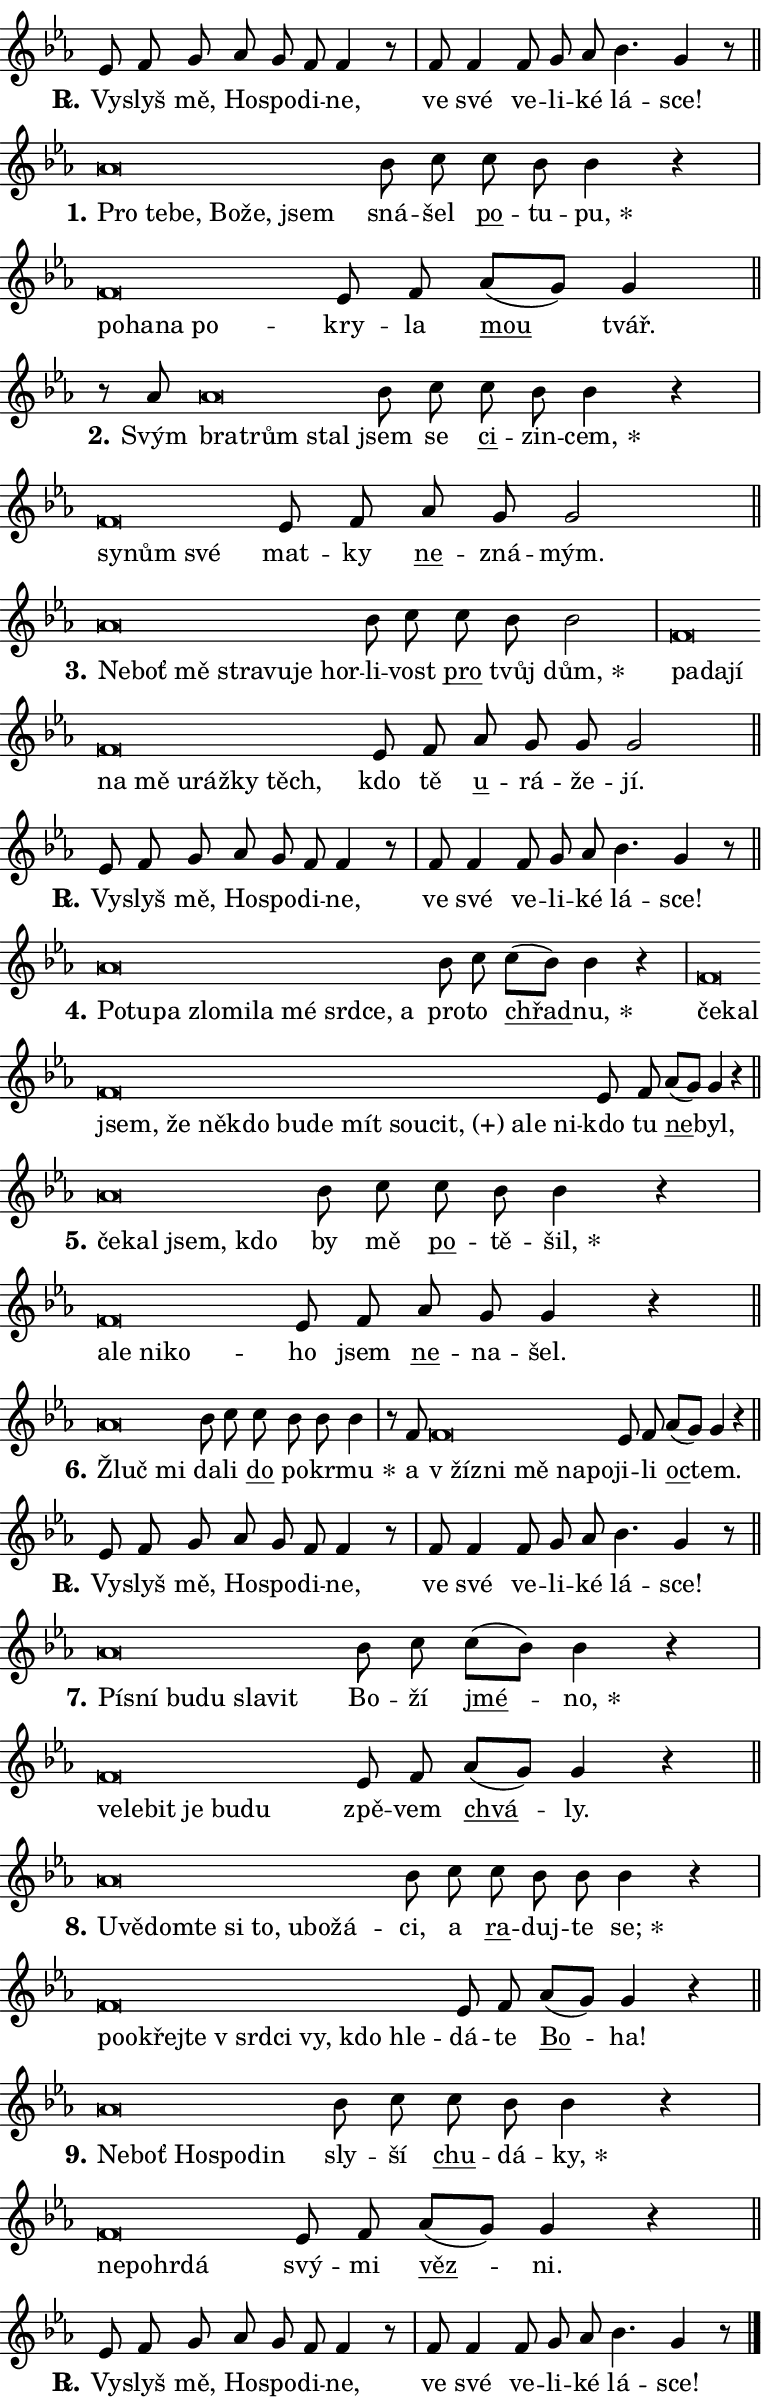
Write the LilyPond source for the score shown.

\version "2.24.0"
\header { tagline = "" }
\paper {
  indent = 0\cm
  top-margin = 0\cm
  right-margin = 0.13\cm % to fit lyric hyphens
  bottom-margin = 0\cm
  left-margin = 0\cm
  paper-width = 13\cm
  page-breaking = #ly:one-page-breaking
  system-system-spacing.basic-distance = #11
  score-system-spacing.basic-distance = #11
  ragged-last = ##f
}


%% Author: Thomas Morley
%% https://lists.gnu.org/archive/html/lilypond-user/2020-05/msg00002.html
#(define (line-position grob)
"Returns position of @var[grob} in current system:
   @code{'start}, if at first time-step
   @code{'end}, if at last time-step
   @code{'middle} otherwise
"
  (let* ((col (ly:item-get-column grob))
         (ln (ly:grob-object col 'left-neighbor))
         (rn (ly:grob-object col 'right-neighbor))
         (col-to-check-left (if (ly:grob? ln) ln col))
         (col-to-check-right (if (ly:grob? rn) rn col))
         (break-dir-left
           (and
             (ly:grob-property col-to-check-left 'non-musical #f)
             (ly:item-break-dir col-to-check-left)))
         (break-dir-right
           (and
             (ly:grob-property col-to-check-right 'non-musical #f)
             (ly:item-break-dir col-to-check-right))))
        (cond ((eqv? 1 break-dir-left) 'start)
              ((eqv? -1 break-dir-right) 'end)
              (else 'middle))))

#(define (tranparent-at-line-position vctor)
  (lambda (grob)
  "Relying on @code{line-position} select the relevant enry from @var{vctor}.
Used to determine transparency,"
    (case (line-position grob)
      ((end) (not (vector-ref vctor 0)))
      ((middle) (not (vector-ref vctor 1)))
      ((start) (not (vector-ref vctor 2))))))

noteHeadBreakVisibility =
#(define-music-function (break-visibility)(vector?)
"Makes @code{NoteHead}s transparent relying on @var{break-visibility}"
#{
  \override NoteHead.transparent =
    #(tranparent-at-line-position break-visibility)
#})

#(define delete-ledgers-for-transparent-note-heads
  (lambda (grob)
    "Reads whether a @code{NoteHead} is transparent.
If so this @code{NoteHead} is removed from @code{'note-heads} from
@var{grob}, which is supposed to be @code{LedgerLineSpanner}.
As a result ledgers are not printed for this @code{NoteHead}"
    (let* ((nhds-array (ly:grob-object grob 'note-heads))
           (nhds-list
             (if (ly:grob-array? nhds-array)
                 (ly:grob-array->list nhds-array)
                 '()))
           ;; Relies on the transparent-property being done before
           ;; Staff.LedgerLineSpanner.after-line-breaking is executed.
           ;; This is fragile ...
           (to-keep
             (remove
               (lambda (nhd)
                 (ly:grob-property nhd 'transparent #f))
               nhds-list)))
      ;; TODO find a better method to iterate over grob-arrays, similiar
      ;; to filter/remove etc for lists
      ;; For now rebuilt from scratch
      (set! (ly:grob-object grob 'note-heads)  '())
      (for-each
        (lambda (nhd)
          (ly:pointer-group-interface::add-grob grob 'note-heads nhd))
        to-keep))))

squashNotes = {
  \override NoteHead.X-extent = #'(-0.2 . 0.2)
  \override NoteHead.Y-extent = #'(-0.75 . 0)
  \override NoteHead.stencil =
    #(lambda (grob)
       (let ((pos (ly:grob-property grob 'staff-position)))
         (begin
           (if (< pos -7) (display "ERROR: Lower brevis then expected\n") (display ""))
           (if (<= pos -6) ly:text-interface::print ly:note-head::print))))
}
unSquashNotes = {
  \revert NoteHead.X-extent
  \revert NoteHead.Y-extent
  \revert NoteHead.stencil
}

hideNotes = \noteHeadBreakVisibility #begin-of-line-visible
unHideNotes = \noteHeadBreakVisibility #all-visible

% work-around for resetting accidentals
% https://lilypond.org/doc/v2.23/Documentation/notation/displaying-rhythms#unmetered-music
cadenzaMeasure = {
  \cadenzaOff
  \partial 1024 s1024
  \cadenzaOn
}

#(define-markup-command (accent layout props text) (markup?)
  "Underline accented syllable"
  (interpret-markup layout props
    #{\markup \override #'(offset . 4.3) \underline { #text }#}))

responsum = \markup \concat {
  "R" \hspace #-1.05 \path #0.1 #'((moveto 0 0.07) (lineto 0.9 0.8)) \hspace #0.05 "."
}

spaceSize = #0.6828661417322834 % exact space size for TeX Gyre Schola

\layout {
  \context {
    \Staff
    \remove "Time_signature_engraver"
    \override LedgerLineSpanner.after-line-breaking = #delete-ledgers-for-transparent-note-heads
  }
  \context {
    \Lyrics {
      \override LyricSpace.minimum-distance = \spaceSize
      \override LyricText.font-name = #"TeX Gyre Schola"
      \override LyricText.font-size = 1
      \override StanzaNumber.font-name = #"TeX Gyre Schola Bold"
      \override StanzaNumber.font-size = 1
    }
  }
  \context {
    \Score 
    \override NoteHead.text =
      #(lambda (grob) 
        (let ((pos (ly:grob-property grob 'staff-position)))
          #{\markup {
            \combine
              \halign #-0.55 \raise #(if (= pos -6) 0 0.5) \override #'(thickness . 2) \draw-line #'(3.2 . 0)
              \musicglyph "noteheads.sM1"
          }#}))
  }
}

% magnetic-lyrics.ily
%
%   written by
%     Jean Abou Samra <jean@abou-samra.fr>
%     Werner Lemberg <wl@gnu.org>
%
%   adapted by
%     Jiri Hon <jiri.hon@gmail.com>
%
% Version 2022-Apr-15

% https://www.mail-archive.com/lilypond-user@gnu.org/msg149350.html

#(define (Left_hyphen_pointer_engraver context)
   "Collect syllable-hyphen-syllable occurrences in lyrics and store
them in properties.  This engraver only looks to the left.  For
example, if the lyrics input is @code{foo -- bar}, it does the
following.

@itemize @bullet
@item
Set the @code{text} property of the @code{LyricHyphen} grob between
@q{foo} and @q{bar} to @code{foo}.

@item
Set the @code{left-hyphen} property of the @code{LyricText} grob with
text @q{foo} to the @code{LyricHyphen} grob between @q{foo} and
@q{bar}.
@end itemize

Use this auxiliary engraver in combination with the
@code{lyric-@/text::@/apply-@/magnetic-@/offset!} hook."
   (let ((hyphen #f)
         (text #f))
     (make-engraver
      (acknowledgers
       ((lyric-syllable-interface engraver grob source-engraver)
        (set! text grob)))
      (end-acknowledgers
       ((lyric-hyphen-interface engraver grob source-engraver)
        ;(when (not (grob::has-interface grob 'lyric-space-interface))
          (set! hyphen grob)));)
      ((stop-translation-timestep engraver)
       (when (and text hyphen)
         (ly:grob-set-object! text 'left-hyphen hyphen))
       (set! text #f)
       (set! hyphen #f)))))

#(define (lyric-text::apply-magnetic-offset! grob)
   "If the space between two syllables is less than the value in
property @code{LyricText@/.details@/.squash-threshold}, move the right
syllable to the left so that it gets concatenated with the left
syllable.

Use this function as a hook for
@code{LyricText@/.after-@/line-@/breaking} if the
@code{Left_@/hyphen_@/pointer_@/engraver} is active."
   (let ((hyphen (ly:grob-object grob 'left-hyphen #f)))
     (when hyphen
       (let ((left-text (ly:spanner-bound hyphen LEFT)))
         (when (grob::has-interface left-text 'lyric-syllable-interface)
           (let* ((common (ly:grob-common-refpoint grob left-text X))
                  (this-x-ext (ly:grob-extent grob common X))
                  (left-x-ext
                   (begin
                     ;; Trigger magnetism for left-text.
                     (ly:grob-property left-text 'after-line-breaking)
                     (ly:grob-extent left-text common X)))
                  ;; `delta` is the gap width between two syllables.
                  (delta (- (interval-start this-x-ext)
                            (interval-end left-x-ext)))
                  (details (ly:grob-property grob 'details))
                  (threshold (assoc-get 'squash-threshold details 0.2)))
             (when (< delta threshold)
               (let* (;; We have to manipulate the input text so that
                      ;; ligatures crossing syllable boundaries are not
                      ;; disabled.  For languages based on the Latin
                      ;; script this is essentially a beautification.
                      ;; However, for non-Western scripts it can be a
                      ;; necessity.
                      (lt (ly:grob-property left-text 'text))
                      (rt (ly:grob-property grob 'text))
                      (is-space (grob::has-interface hyphen 'lyric-space-interface))
                      (space (if is-space " " ""))
                      (extra-delta (if is-space spaceSize 0))
                      ;; Append new syllable.
                      (ltrt-space (if (and (string? lt) (string? rt))
                                (string-append lt space rt)
                                (make-concat-markup (list lt space rt))))
                      ;; Right-align `ltrt` to the right side.
                      (ltrt-space-markup (grob-interpret-markup
                               grob
                               (make-translate-markup
                                (cons (interval-length this-x-ext) 0)
                                (make-right-align-markup ltrt-space)))))
                 (begin
                   ;; Don't print `left-text`.
                   (ly:grob-set-property! left-text 'stencil #f)
                   ;; Set text and stencil (which holds all collected
                   ;; syllables so far) and shift it to the left.
                   (ly:grob-set-property! grob 'text ltrt-space)
                   (ly:grob-set-property! grob 'stencil ltrt-space-markup)
                   (ly:grob-translate-axis! grob (- (- delta extra-delta)) X))))))))))


#(define (lyric-hyphen::displace-bounds-first grob)
   ;; Make very sure this callback isn't triggered too early.
   (let ((left (ly:spanner-bound grob LEFT))
         (right (ly:spanner-bound grob RIGHT)))
     (ly:grob-property left 'after-line-breaking)
     (ly:grob-property right 'after-line-breaking)
     (ly:lyric-hyphen::print grob)))

squashThreshold = #0.4

\layout {
  \context {
    \Lyrics
    \consists #Left_hyphen_pointer_engraver
    \override LyricText.after-line-breaking =
      #lyric-text::apply-magnetic-offset!
    \override LyricHyphen.stencil = #lyric-hyphen::displace-bounds-first
    \override LyricText.details.squash-threshold = \squashThreshold
    \override LyricHyphen.minimum-distance = 0
    \override LyricHyphen.minimum-length = \squashThreshold
  }
}

squashText = \override LyricText.details.squash-threshold = 9999
unSquashText = \override LyricText.details.squash-threshold = \squashThreshold

leftText = \override LyricText.self-alignment-X = #LEFT
unLeftText = \revert LyricText.self-alignment-X

starOffset = #(lambda (grob) 
                (let ((x_offset (ly:self-alignment-interface::aligned-on-x-parent grob)))
                  (if (= x_offset 0) 0 (+ x_offset 1.2))))

star = #(define-music-function (syllable)(string?)
"Append star separator at the end of a syllable"
#{
  \once \override LyricText.X-offset = #starOffset
  \lyricmode { \markup {
    #syllable
    \override #'((font-name . "TeX Gyre Schola Bold")) \hspace #0.2 \lower #0.65 \larger "*"
  } }
#})

starAccent = #(define-music-function (syllable)(string?)
"Append star separator at the end of a syllable and make accent"
#{
  \once \override LyricText.X-offset = #starOffset
  \lyricmode { \markup {
    \accent #syllable
    \override #'((font-name . "TeX Gyre Schola Bold")) \hspace #0.2 \lower #0.65 \larger "*"
  } }
#})

breath = #(define-music-function (syllable)(string?)
"Append breathing indicator at the end of a syllable"
#{
  \lyricmode { \markup { #syllable "+" } }
#})

optionalBreath = #(define-music-function (syllable)(string?)
"Append optional breathing indicator at the end of a syllable"
#{
  \lyricmode { \markup { #syllable "(+)" } }
#})


\score {
    <<
        \new Voice = "melody" { \cadenzaOn \key es \major \relative { es'8 f g as g f f4 r8 \cadenzaMeasure \bar "|" f f4 \bar "" f8 g as \bar "" bes4. g4 r8 \cadenzaMeasure \bar "||" \break } }
        \new Lyrics \lyricsto "melody" { \lyricmode { \set stanza = \responsum
Vy -- slyš mě, Ho -- spo -- di -- ne, ve své ve -- li -- ké lá -- sce! } }
    >>
    \layout {}
}

\score {
    <<
        \new Voice = "melody" { \cadenzaOn \key es \major \relative { \squashNotes as'\breve*1/16 \hideNotes \breve*1/16 \bar "" \breve*1/16 \bar "" \breve*1/16 \bar "" \breve*1/16 \breve*1/16 \bar "" \unHideNotes \unSquashNotes bes8 c \bar "" c bes bes4 r \cadenzaMeasure \bar "|" \squashNotes f\breve*1/16 \hideNotes \breve*1/16 \bar "" \breve*1/16 \breve*1/16 \bar "" \unHideNotes \unSquashNotes es8 f \bar "" as[( g)] g4 \cadenzaMeasure \bar "||" \break } }
        \new Lyrics \lyricsto "melody" { \lyricmode { \set stanza = "1."
\leftText Pro \squashText te -- be, Bo -- že, jsem \unLeftText \unSquashText sná -- šel \markup \accent po -- tu -- \star pu, \leftText po -- \squashText ha -- na po -- \unLeftText \unSquashText kry -- la \markup \accent mou tvář. } }
    >>
    \layout {}
}

\score {
    <<
        \new Voice = "melody" { \cadenzaOn \key es \major \relative { r8 as' \squashNotes as\breve*1/16 \hideNotes \breve*1/16 \breve*1/16 \bar "" \unHideNotes \unSquashNotes bes8 c \bar "" c bes bes4 r \cadenzaMeasure \bar "|" \squashNotes f\breve*1/16 \hideNotes \breve*1/16 \breve*1/16 \bar "" \unHideNotes \unSquashNotes es8 f \bar "" as g g2 \cadenzaMeasure \bar "||" \break } }
        \new Lyrics \lyricsto "melody" { \lyricmode { \set stanza = "2."
Svým \leftText bra -- \squashText trům stal \unLeftText \unSquashText jsem se \markup \accent ci -- zin -- \star cem, \leftText sy -- \squashText nům své \unLeftText \unSquashText mat -- ky \markup \accent ne -- zná -- mým. } }
    >>
    \layout {}
}

\score {
    <<
        \new Voice = "melody" { \cadenzaOn \key es \major \relative { \squashNotes as'\breve*1/16 \hideNotes \breve*1/16 \bar "" \breve*1/16 \bar "" \breve*1/16 \bar "" \breve*1/16 \bar "" \breve*1/16 \breve*1/16 \bar "" \unHideNotes \unSquashNotes bes8 c \bar "" c bes bes2 \cadenzaMeasure \bar "|" \squashNotes f\breve*1/16 \hideNotes \breve*1/16 \bar "" \breve*1/16 \bar "" \breve*1/16 \bar "" \breve*1/16 \bar "" \breve*1/16 \bar "" \breve*1/16 \bar "" \breve*1/16 \breve*1/16 \bar "" \unHideNotes \unSquashNotes es8 f \bar "" as g g g2 \cadenzaMeasure \bar "||" \break } }
        \new Lyrics \lyricsto "melody" { \lyricmode { \set stanza = "3."
\leftText Ne -- \squashText boť mě stra -- vu -- je hor -- \unLeftText \unSquashText li -- vost \markup \accent pro tvůj \star dům, \leftText pa -- \squashText da -- jí na mě u -- ráž -- ky těch, \unLeftText \unSquashText kdo tě \markup \accent u -- rá -- že -- jí. } }
    >>
    \layout {}
}

\score {
    <<
        \new Voice = "melody" { \cadenzaOn \key es \major \relative { es'8 f g as g f f4 r8 \cadenzaMeasure \bar "|" f f4 \bar "" f8 g as \bar "" bes4. g4 r8 \cadenzaMeasure \bar "||" \break } }
        \new Lyrics \lyricsto "melody" { \lyricmode { \set stanza = \responsum
Vy -- slyš mě, Ho -- spo -- di -- ne, ve své ve -- li -- ké lá -- sce! } }
    >>
    \layout {}
}

\score {
    <<
        \new Voice = "melody" { \cadenzaOn \key es \major \relative { \squashNotes as'\breve*1/16 \hideNotes \breve*1/16 \bar "" \breve*1/16 \bar "" \breve*1/16 \bar "" \breve*1/16 \bar "" \breve*1/16 \bar "" \breve*1/16 \bar "" \breve*1/16 \bar "" \breve*1/16 \breve*1/16 \bar "" \unHideNotes \unSquashNotes bes8 c \bar "" c[( bes)] bes4 r \cadenzaMeasure \bar "|" \squashNotes f\breve*1/16 \hideNotes \breve*1/16 \bar "" \breve*1/16 \bar "" \breve*1/16 \bar "" \breve*1/16 \bar "" \breve*1/16 \bar "" \breve*1/16 \bar "" \breve*1/16 \bar "" \breve*1/16 \bar "" \breve*1/16 \bar "" \breve*1/16 \bar "" \breve*1/16 \bar "" \breve*1/16 \breve*1/16 \bar "" \unHideNotes \unSquashNotes es8 f \bar "" as[( g)] g4 r \cadenzaMeasure \bar "||" \break } }
        \new Lyrics \lyricsto "melody" { \lyricmode { \set stanza = "4."
\leftText Po -- \squashText tu -- pa zlo -- mi -- la mé srd -- ce, a \unLeftText \unSquashText pro -- to \markup \accent chřad -- \star nu, \leftText če -- \squashText kal jsem, že ně -- kdo bu -- de mít sou -- \optionalBreath cit, a -- le ni -- \unLeftText \unSquashText kdo tu \markup \accent ne -- byl, } }
    >>
    \layout {}
}

\score {
    <<
        \new Voice = "melody" { \cadenzaOn \key es \major \relative { \squashNotes as'\breve*1/16 \hideNotes \breve*1/16 \bar "" \breve*1/16 \breve*1/16 \bar "" \unHideNotes \unSquashNotes bes8 c \bar "" c bes bes4 r \cadenzaMeasure \bar "|" \squashNotes f\breve*1/16 \hideNotes \breve*1/16 \bar "" \breve*1/16 \breve*1/16 \bar "" \unHideNotes \unSquashNotes es8 f \bar "" as g g4 r \cadenzaMeasure \bar "||" \break } }
        \new Lyrics \lyricsto "melody" { \lyricmode { \set stanza = "5."
\leftText če -- \squashText kal jsem, kdo \unLeftText \unSquashText by mě \markup \accent po -- tě -- \star šil, \leftText a -- \squashText le ni -- ko -- \unLeftText \unSquashText ho jsem \markup \accent ne -- na -- šel. } }
    >>
    \layout {}
}

\score {
    <<
        \new Voice = "melody" { \cadenzaOn \key es \major \relative { \squashNotes as'\breve*1/16 \hideNotes \breve*1/16 \bar "" \unHideNotes \unSquashNotes bes8 c \bar "" c bes bes bes4 \cadenzaMeasure \bar "|" r8 f \squashNotes f\breve*1/16 \hideNotes \breve*1/16 \bar "" \breve*1/16 \bar "" \breve*1/16 \breve*1/16 \bar "" \unHideNotes \unSquashNotes es8 f \bar "" as[( g)] g4 r \cadenzaMeasure \bar "||" \break } }
        \new Lyrics \lyricsto "melody" { \lyricmode { \set stanza = "6."
\leftText Žluč \squashText mi \unLeftText \unSquashText da -- li \markup \accent do po -- kr -- \star mu a \leftText "v žíz" -- \squashText ni mě na -- po -- \unLeftText \unSquashText ji -- li \markup \accent oc -- tem. } }
    >>
    \layout {}
}

\score {
    <<
        \new Voice = "melody" { \cadenzaOn \key es \major \relative { es'8 f g as g f f4 r8 \cadenzaMeasure \bar "|" f f4 \bar "" f8 g as \bar "" bes4. g4 r8 \cadenzaMeasure \bar "||" \break } }
        \new Lyrics \lyricsto "melody" { \lyricmode { \set stanza = \responsum
Vy -- slyš mě, Ho -- spo -- di -- ne, ve své ve -- li -- ké lá -- sce! } }
    >>
    \layout {}
}

\score {
    <<
        \new Voice = "melody" { \cadenzaOn \key es \major \relative { \squashNotes as'\breve*1/16 \hideNotes \breve*1/16 \bar "" \breve*1/16 \bar "" \breve*1/16 \bar "" \breve*1/16 \breve*1/16 \bar "" \unHideNotes \unSquashNotes bes8 c \bar "" c[( bes)] bes4 r \cadenzaMeasure \bar "|" \squashNotes f\breve*1/16 \hideNotes \breve*1/16 \bar "" \breve*1/16 \bar "" \breve*1/16 \bar "" \breve*1/16 \breve*1/16 \bar "" \unHideNotes \unSquashNotes es8 f \bar "" as[( g)] g4 r \cadenzaMeasure \bar "||" \break } }
        \new Lyrics \lyricsto "melody" { \lyricmode { \set stanza = "7."
\leftText Pí -- \squashText sní bu -- du sla -- vit \unLeftText \unSquashText Bo -- ží \markup \accent jmé -- \star no, \leftText ve -- \squashText le -- bit je bu -- du \unLeftText \unSquashText zpě -- vem \markup \accent chvá -- ly. } }
    >>
    \layout {}
}

\score {
    <<
        \new Voice = "melody" { \cadenzaOn \key es \major \relative { \squashNotes as'\breve*1/16 \hideNotes \breve*1/16 \bar "" \breve*1/16 \bar "" \breve*1/16 \bar "" \breve*1/16 \bar "" \breve*1/16 \bar "" \breve*1/16 \bar "" \breve*1/16 \breve*1/16 \bar "" \unHideNotes \unSquashNotes bes8 c \bar "" c bes bes bes4 r \cadenzaMeasure \bar "|" \squashNotes f\breve*1/16 \hideNotes \breve*1/16 \bar "" \breve*1/16 \bar "" \breve*1/16 \bar "" \breve*1/16 \bar "" \breve*1/16 \bar "" \breve*1/16 \bar "" \breve*1/16 \breve*1/16 \bar "" \unHideNotes \unSquashNotes es8 f \bar "" as[( g)] g4 r \cadenzaMeasure \bar "||" \break } }
        \new Lyrics \lyricsto "melody" { \lyricmode { \set stanza = "8."
\leftText U -- \squashText vě -- dom -- te si to, u -- bo -- žá -- \unLeftText \unSquashText ci, a \markup \accent ra -- duj -- te \star se; \leftText po -- \squashText o -- křej -- te "v srd" -- ci vy, kdo hle -- \unLeftText \unSquashText dá -- te \markup \accent Bo -- ha! } }
    >>
    \layout {}
}

\score {
    <<
        \new Voice = "melody" { \cadenzaOn \key es \major \relative { \squashNotes as'\breve*1/16 \hideNotes \breve*1/16 \bar "" \breve*1/16 \bar "" \breve*1/16 \breve*1/16 \bar "" \unHideNotes \unSquashNotes bes8 c \bar "" c bes bes4 r \cadenzaMeasure \bar "|" \squashNotes f\breve*1/16 \hideNotes \breve*1/16 \bar "" \breve*1/16 \breve*1/16 \bar "" \unHideNotes \unSquashNotes es8 f \bar "" as[( g)] g4 r \cadenzaMeasure \bar "||" \break } }
        \new Lyrics \lyricsto "melody" { \lyricmode { \set stanza = "9."
\leftText Ne -- \squashText boť Ho -- spo -- din \unLeftText \unSquashText sly -- ší \markup \accent chu -- dá -- \star ky, \leftText ne -- \squashText po -- hr -- dá \unLeftText \unSquashText svý -- mi \markup \accent věz -- ni. } }
    >>
    \layout {}
}

\score {
    <<
        \new Voice = "melody" { \cadenzaOn \key es \major \relative { es'8 f g as g f f4 r8 \cadenzaMeasure \bar "|" f f4 \bar "" f8 g as \bar "" bes4. g4 r8 \cadenzaMeasure \bar "||" \break } \bar "|." }
        \new Lyrics \lyricsto "melody" { \lyricmode { \set stanza = \responsum
Vy -- slyš mě, Ho -- spo -- di -- ne, ve své ve -- li -- ké lá -- sce! } }
    >>
    \layout {}
}
